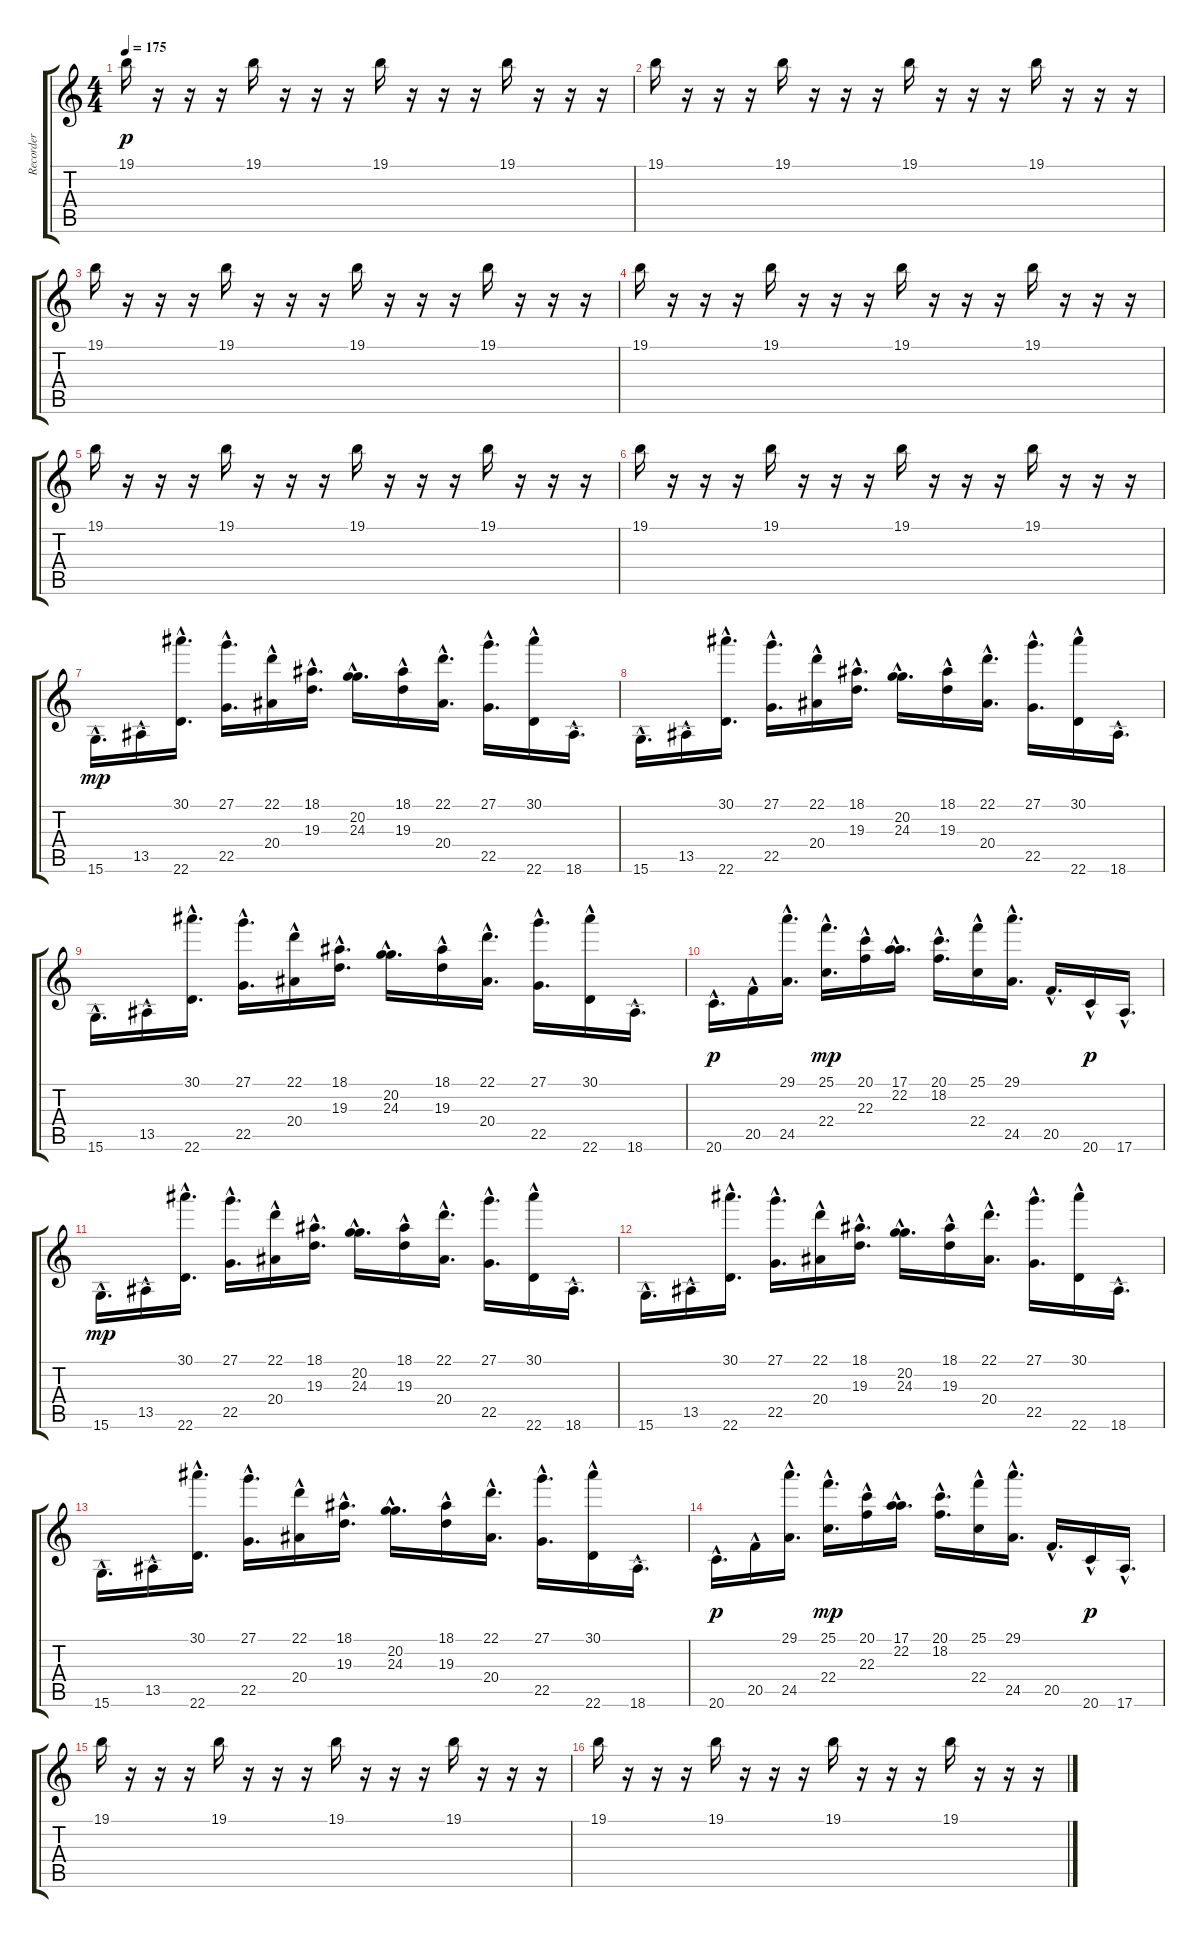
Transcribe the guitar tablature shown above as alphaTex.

\track ("Recorder" "Recorder") {instrument ocarina}
\staff {score tabs}
\tuning (E4 B3 G3 D3 A2 E2) {hide}
\ts (4 4)
\tempo 175
\clef g2
\ks c
19.1.16{dy p} r.16 r.16 r.16 19.1.16 r.16 r.16 r.16 19.1.16 r.16 r.16 r.16 19.1.16 r.16 r.16 r.16 |
19.1.16 r.16 r.16 r.16 19.1.16 r.16 r.16 r.16 19.1.16 r.16 r.16 r.16 19.1.16 r.16 r.16 r.16 |
19.1.16 r.16 r.16 r.16 19.1.16 r.16 r.16 r.16 19.1.16 r.16 r.16 r.16 19.1.16 r.16 r.16 r.16 |
19.1.16 r.16 r.16 r.16 19.1.16 r.16 r.16 r.16 19.1.16 r.16 r.16 r.16 19.1.16 r.16 r.16 r.16 |
19.1.16 r.16 r.16 r.16 19.1.16 r.16 r.16 r.16 19.1.16 r.16 r.16 r.16 19.1.16 r.16 r.16 r.16 |
19.1.16 r.16 r.16 r.16 19.1.16 r.16 r.16 r.16 19.1.16 r.16 r.16 r.16 19.1.16 r.16 r.16 r.16 |
15.6{hac}.16{d dy mp} 13.5{hac}.16 (30.1{hac} 22.6{hac}).16{d} (27.1{hac} 22.5{hac}).16{d} (22.1{hac} 20.4{hac}).16 (18.1{hac} 19.3{hac}).16{d} (20.2{hac} 24.3{hac}).16{d} (18.1{hac} 19.3{hac}).16 (22.1{hac} 20.4{hac}).16{d} (27.1{hac} 22.5{hac}).16{d} (30.1{hac} 22.6{hac}).16 18.6{hac}.16{d} |
15.6{hac}.16{d} 13.5{hac}.16 (30.1{hac} 22.6{hac}).16{d} (27.1{hac} 22.5{hac}).16{d} (22.1{hac} 20.4{hac}).16 (18.1{hac} 19.3{hac}).16{d} (20.2{hac} 24.3{hac}).16{d} (18.1{hac} 19.3{hac}).16 (22.1{hac} 20.4{hac}).16{d} (27.1{hac} 22.5{hac}).16{d} (30.1{hac} 22.6{hac}).16 18.6{hac}.16{d} |
15.6{hac}.16{d} 13.5{hac}.16 (30.1{hac} 22.6{hac}).16{d} (27.1{hac} 22.5{hac}).16{d} (22.1{hac} 20.4{hac}).16 (18.1{hac} 19.3{hac}).16{d} (20.2{hac} 24.3{hac}).16{d} (18.1{hac} 19.3{hac}).16 (22.1{hac} 20.4{hac}).16{d} (27.1{hac} 22.5{hac}).16{d} (30.1{hac} 22.6{hac}).16 18.6{hac}.16{d} |
20.6{hac}.16{d dy p} 20.5{hac}.16 (29.1{hac} 24.5{hac}).16{d} (25.1{hac} 22.4{hac}).16{d dy mp} (20.1{hac} 22.3{hac}).16 (17.1{hac} 22.2{hac}).16{d} (20.1{hac} 18.2{hac}).16{d} (25.1{hac} 22.4{hac}).16 (29.1{hac} 24.5{hac}).16{d} 20.5{hac}.16{d} 20.6{hac}.16{dy p} 17.6{hac}.16{d} |
15.6{hac}.16{d dy mp} 13.5{hac}.16 (30.1{hac} 22.6{hac}).16{d} (27.1{hac} 22.5{hac}).16{d} (22.1{hac} 20.4{hac}).16 (18.1{hac} 19.3{hac}).16{d} (20.2{hac} 24.3{hac}).16{d} (18.1{hac} 19.3{hac}).16 (22.1{hac} 20.4{hac}).16{d} (27.1{hac} 22.5{hac}).16{d} (30.1{hac} 22.6{hac}).16 18.6{hac}.16{d} |
15.6{hac}.16{d} 13.5{hac}.16 (30.1{hac} 22.6{hac}).16{d} (27.1{hac} 22.5{hac}).16{d} (22.1{hac} 20.4{hac}).16 (18.1{hac} 19.3{hac}).16{d} (20.2{hac} 24.3{hac}).16{d} (18.1{hac} 19.3{hac}).16 (22.1{hac} 20.4{hac}).16{d} (27.1{hac} 22.5{hac}).16{d} (30.1{hac} 22.6{hac}).16 18.6{hac}.16{d} |
15.6{hac}.16{d} 13.5{hac}.16 (30.1{hac} 22.6{hac}).16{d} (27.1{hac} 22.5{hac}).16{d} (22.1{hac} 20.4{hac}).16 (18.1{hac} 19.3{hac}).16{d} (20.2{hac} 24.3{hac}).16{d} (18.1{hac} 19.3{hac}).16 (22.1{hac} 20.4{hac}).16{d} (27.1{hac} 22.5{hac}).16{d} (30.1{hac} 22.6{hac}).16 18.6{hac}.16{d} |
20.6{hac}.16{d dy p} 20.5{hac}.16 (29.1{hac} 24.5{hac}).16{d} (25.1{hac} 22.4{hac}).16{d dy mp} (20.1{hac} 22.3{hac}).16 (17.1{hac} 22.2{hac}).16{d} (20.1{hac} 18.2{hac}).16{d} (25.1{hac} 22.4{hac}).16 (29.1{hac} 24.5{hac}).16{d} 20.5{hac}.16{d} 20.6{hac}.16{dy p} 17.6{hac}.16{d} |
19.1.16 r.16 r.16 r.16 19.1.16 r.16 r.16 r.16 19.1.16 r.16 r.16 r.16 19.1.16 r.16 r.16 r.16 |
19.1.16 r.16 r.16 r.16 19.1.16 r.16 r.16 r.16 19.1.16 r.16 r.16 r.16 19.1.16 r.16 r.16 r.16
